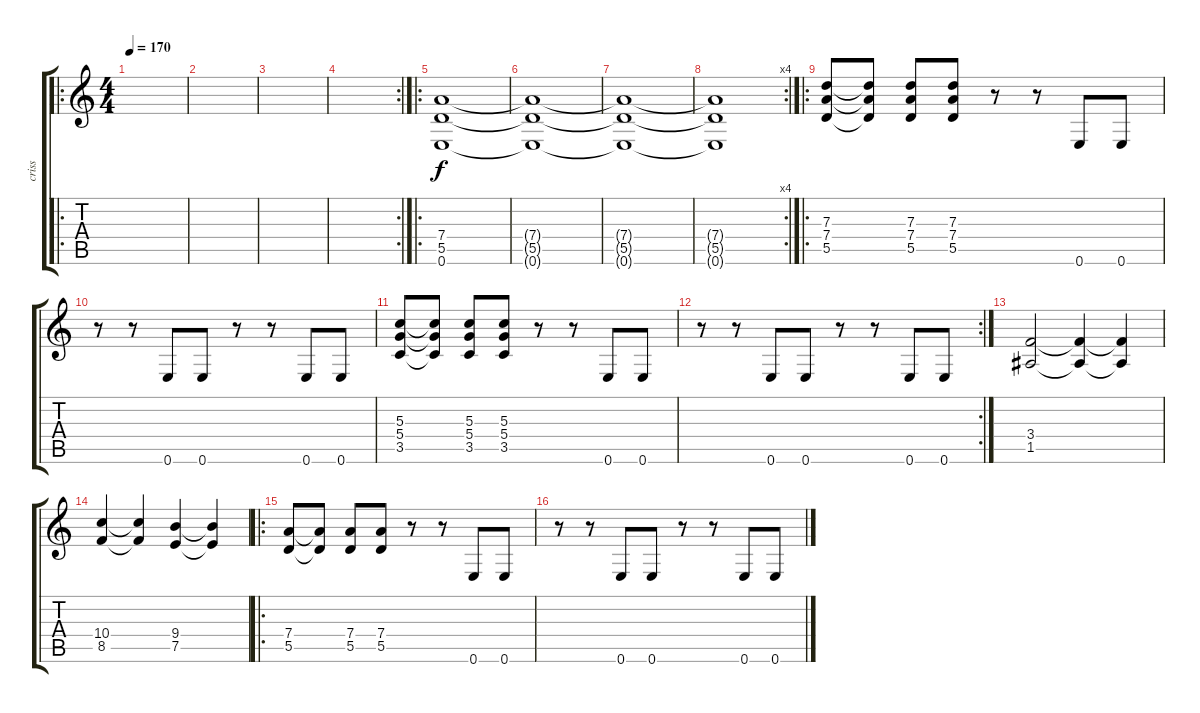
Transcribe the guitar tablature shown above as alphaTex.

\track ("criss" "criss") {instrument distortionguitar}
\staff {score tabs}
\tuning (E4 B3 G3 D3 A2 E2) {hide}
\ro
\ts (4 4)
\tempo 170
\clef g2
\ks c
|
|
|
\rc 2
|
\ro
(7.4 5.5 0.6).1 |
(7.4{t} 5.5{t} 0.6{t}).1 |
(7.4{t} 5.5{t} 0.6{t}).1 |
\rc 4
(7.4{t} 5.5{t} 0.6{t}).1 |
\ro
(7.3 7.4 5.5).8 (7.3{t} 7.4{t} 5.5{t}).8 (7.3 7.4 5.5).8 (7.3 7.4 5.5).8 r.8 r.8 0.6.8 0.6.8 |
r.8 r.8 0.6.8 0.6.8 r.8 r.8 0.6.8 0.6.8 |
(5.3 5.4 3.5).8 (5.3{t} 5.4{t} 3.5{t}).8 (5.3 5.4 3.5).8 (5.3 5.4 3.5).8 r.8 r.8 0.6.8 0.6.8 |
\rc 2
r.8 r.8 0.6.8 0.6.8 r.8 r.8 0.6.8 0.6.8 |
(3.4 1.5).2 (3.4{t} 1.5{t}).4 (3.4{t} 1.5{t}).4 |
(10.4 8.5).4 (10.4{t} 8.5{t}).4 (9.4 7.5).4 (9.4{t} 7.5{t}).4 |
\ro
(7.4 5.5).8 (7.4{t} 5.5{t}).8 (7.4 5.5).8 (7.4 5.5).8 r.8 r.8 0.6.8 0.6.8 |
r.8 r.8 0.6.8 0.6.8 r.8 r.8 0.6.8 0.6.8
